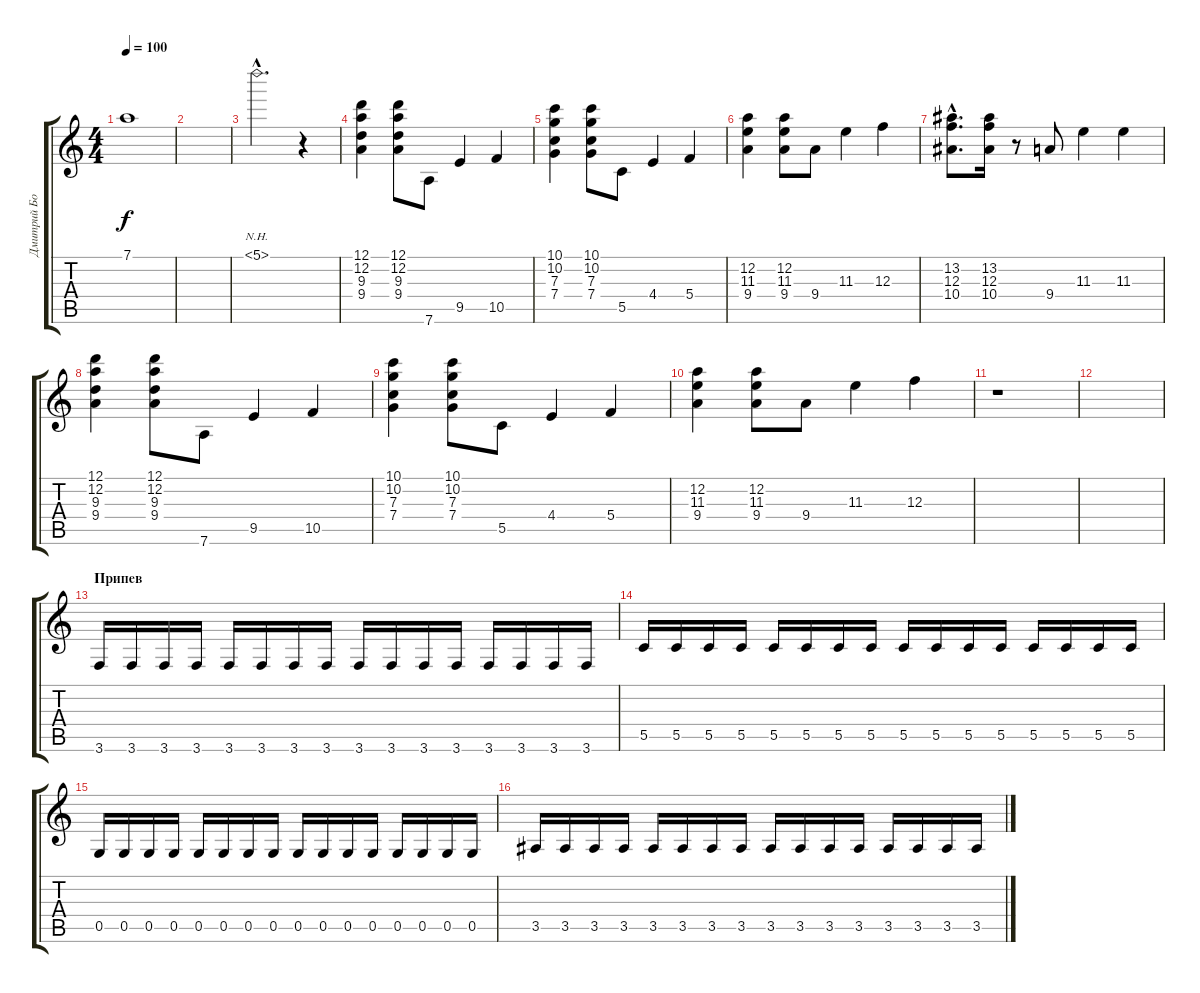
\track ("Дмитрий Борисенков" "Дмитрий Бо") {instrument distortionguitar}
\staff {score tabs}
\tuning (D4 A3 F3 C3 G2 D2) {hide}
\ts (4 4)
\tempo 100
\clef g2
\ks c
7.1{t}.1{dy f} |
|
5.1{nh hac}.2{d} r.4 |
(12.1 12.2 9.3 9.4).4 (12.1 12.2 9.3 9.4).8 7.6.8 9.5.4 10.5.4 |
(10.1 10.2 7.3 7.4).4 (10.1 10.2 7.3 7.4).8 5.5.8 4.4.4 5.4.4 |
(12.2 11.3 9.4).4 (12.2 11.3 9.4).8 9.4.8 11.3.4 12.3.4 |
(13.2{hac} 12.3{hac} 10.4{hac}).8{d} (13.2 12.3 10.4).16 r.8 9.4.8 11.3.4 11.3.4 |
(12.1 12.2 9.3 9.4).4 (12.1 12.2 9.3 9.4).8 7.6.8 9.5.4 10.5.4 |
(10.1 10.2 7.3 7.4).4 (10.1 10.2 7.3 7.4).8 5.5.8 4.4.4 5.4.4 |
(12.2 11.3 9.4).4 (12.2 11.3 9.4).8 9.4.8 11.3.4 12.3.4 |
r.1 |
|
\section ("" "Припев")
3.6.16 3.6.16 3.6.16 3.6.16 3.6.16 3.6.16 3.6.16 3.6.16 3.6.16 3.6.16 3.6.16 3.6.16 3.6.16 3.6.16 3.6.16 3.6.16 |
5.5.16 5.5.16 5.5.16 5.5.16 5.5.16 5.5.16 5.5.16 5.5.16 5.5.16 5.5.16 5.5.16 5.5.16 5.5.16 5.5.16 5.5.16 5.5.16 |
0.5.16 0.5.16 0.5.16 0.5.16 0.5.16 0.5.16 0.5.16 0.5.16 0.5.16 0.5.16 0.5.16 0.5.16 0.5.16 0.5.16 0.5.16 0.5.16 |
3.5.16 3.5.16 3.5.16 3.5.16 3.5.16 3.5.16 3.5.16 3.5.16 3.5.16 3.5.16 3.5.16 3.5.16 3.5.16 3.5.16 3.5.16 3.5.16
